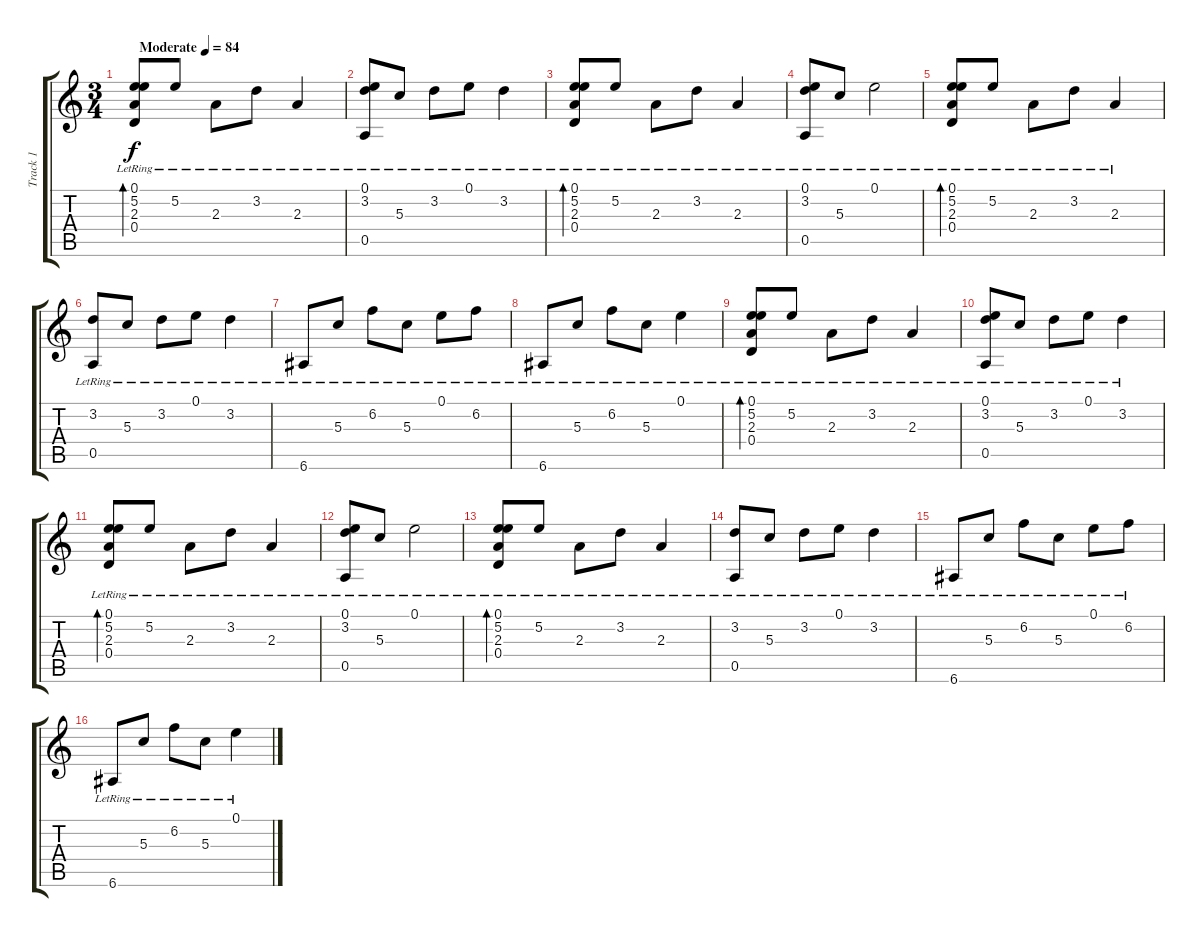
\track ("Track 1" "Track 1") {instrument acousticguitarnylon}
\staff {score tabs}
\tuning (E4 B3 G3 D3 A2 E2) {hide}
\ts (3 4)
\tempo (84 "Moderate")
\clef g2
\ks c
(0.1{lr} 5.2{lr} 2.3{lr} 0.4{lr}).8{bd 240 dy f instrument acousticguitarnylon} 5.2{lr}.8 2.3{lr}.8 3.2{lr}.8 2.3{lr}.4 |
(0.1{lr} 3.2{lr} 0.5{lr}).8 5.3{lr}.8 3.2{lr}.8 0.1{lr}.8 3.2{lr}.4 |
(0.1{lr} 5.2{lr} 2.3{lr} 0.4{lr}).8{bd 240} 5.2{lr}.8 2.3{lr}.8 3.2{lr}.8 2.3{lr}.4 |
(0.1{lr} 3.2{lr} 0.5{lr}).8 5.3{lr}.8 0.1{lr}.2 |
(0.1{lr} 5.2{lr} 2.3{lr} 0.4{lr}).8{bd 240} 5.2{lr}.8 2.3{lr}.8 3.2{lr}.8 2.3{lr}.4 |
(3.2{lr} 0.5{lr}).8 5.3{lr}.8 3.2{lr}.8 0.1{lr}.8 3.2{lr}.4 |
6.6{lr}.8 5.3{lr}.8 6.2{lr}.8 5.3{lr}.8 0.1{lr}.8 6.2{lr}.8 |
6.6{lr}.8 5.3{lr}.8 6.2{lr}.8 5.3{lr}.8 0.1{lr}.4 |
(0.1{lr} 5.2{lr} 2.3{lr} 0.4{lr}).8{bd 240} 5.2{lr}.8 2.3{lr}.8 3.2{lr}.8 2.3{lr}.4 |
(0.1{lr} 3.2{lr} 0.5{lr}).8 5.3{lr}.8 3.2{lr}.8 0.1{lr}.8 3.2{lr}.4 |
(0.1{lr} 5.2{lr} 2.3{lr} 0.4{lr}).8{bd 240} 5.2{lr}.8 2.3{lr}.8 3.2{lr}.8 2.3{lr}.4 |
(0.1{lr} 3.2{lr} 0.5{lr}).8 5.3{lr}.8 0.1{lr}.2 |
(0.1{lr} 5.2{lr} 2.3{lr} 0.4{lr}).8{bd 240} 5.2{lr}.8 2.3{lr}.8 3.2{lr}.8 2.3{lr}.4 |
(3.2{lr} 0.5{lr}).8 5.3{lr}.8 3.2{lr}.8 0.1{lr}.8 3.2{lr}.4 |
6.6{lr}.8 5.3{lr}.8 6.2{lr}.8 5.3{lr}.8 0.1{lr}.8 6.2{lr}.8 |
6.6{lr}.8 5.3{lr}.8 6.2{lr}.8 5.3{lr}.8 0.1{lr}.4
